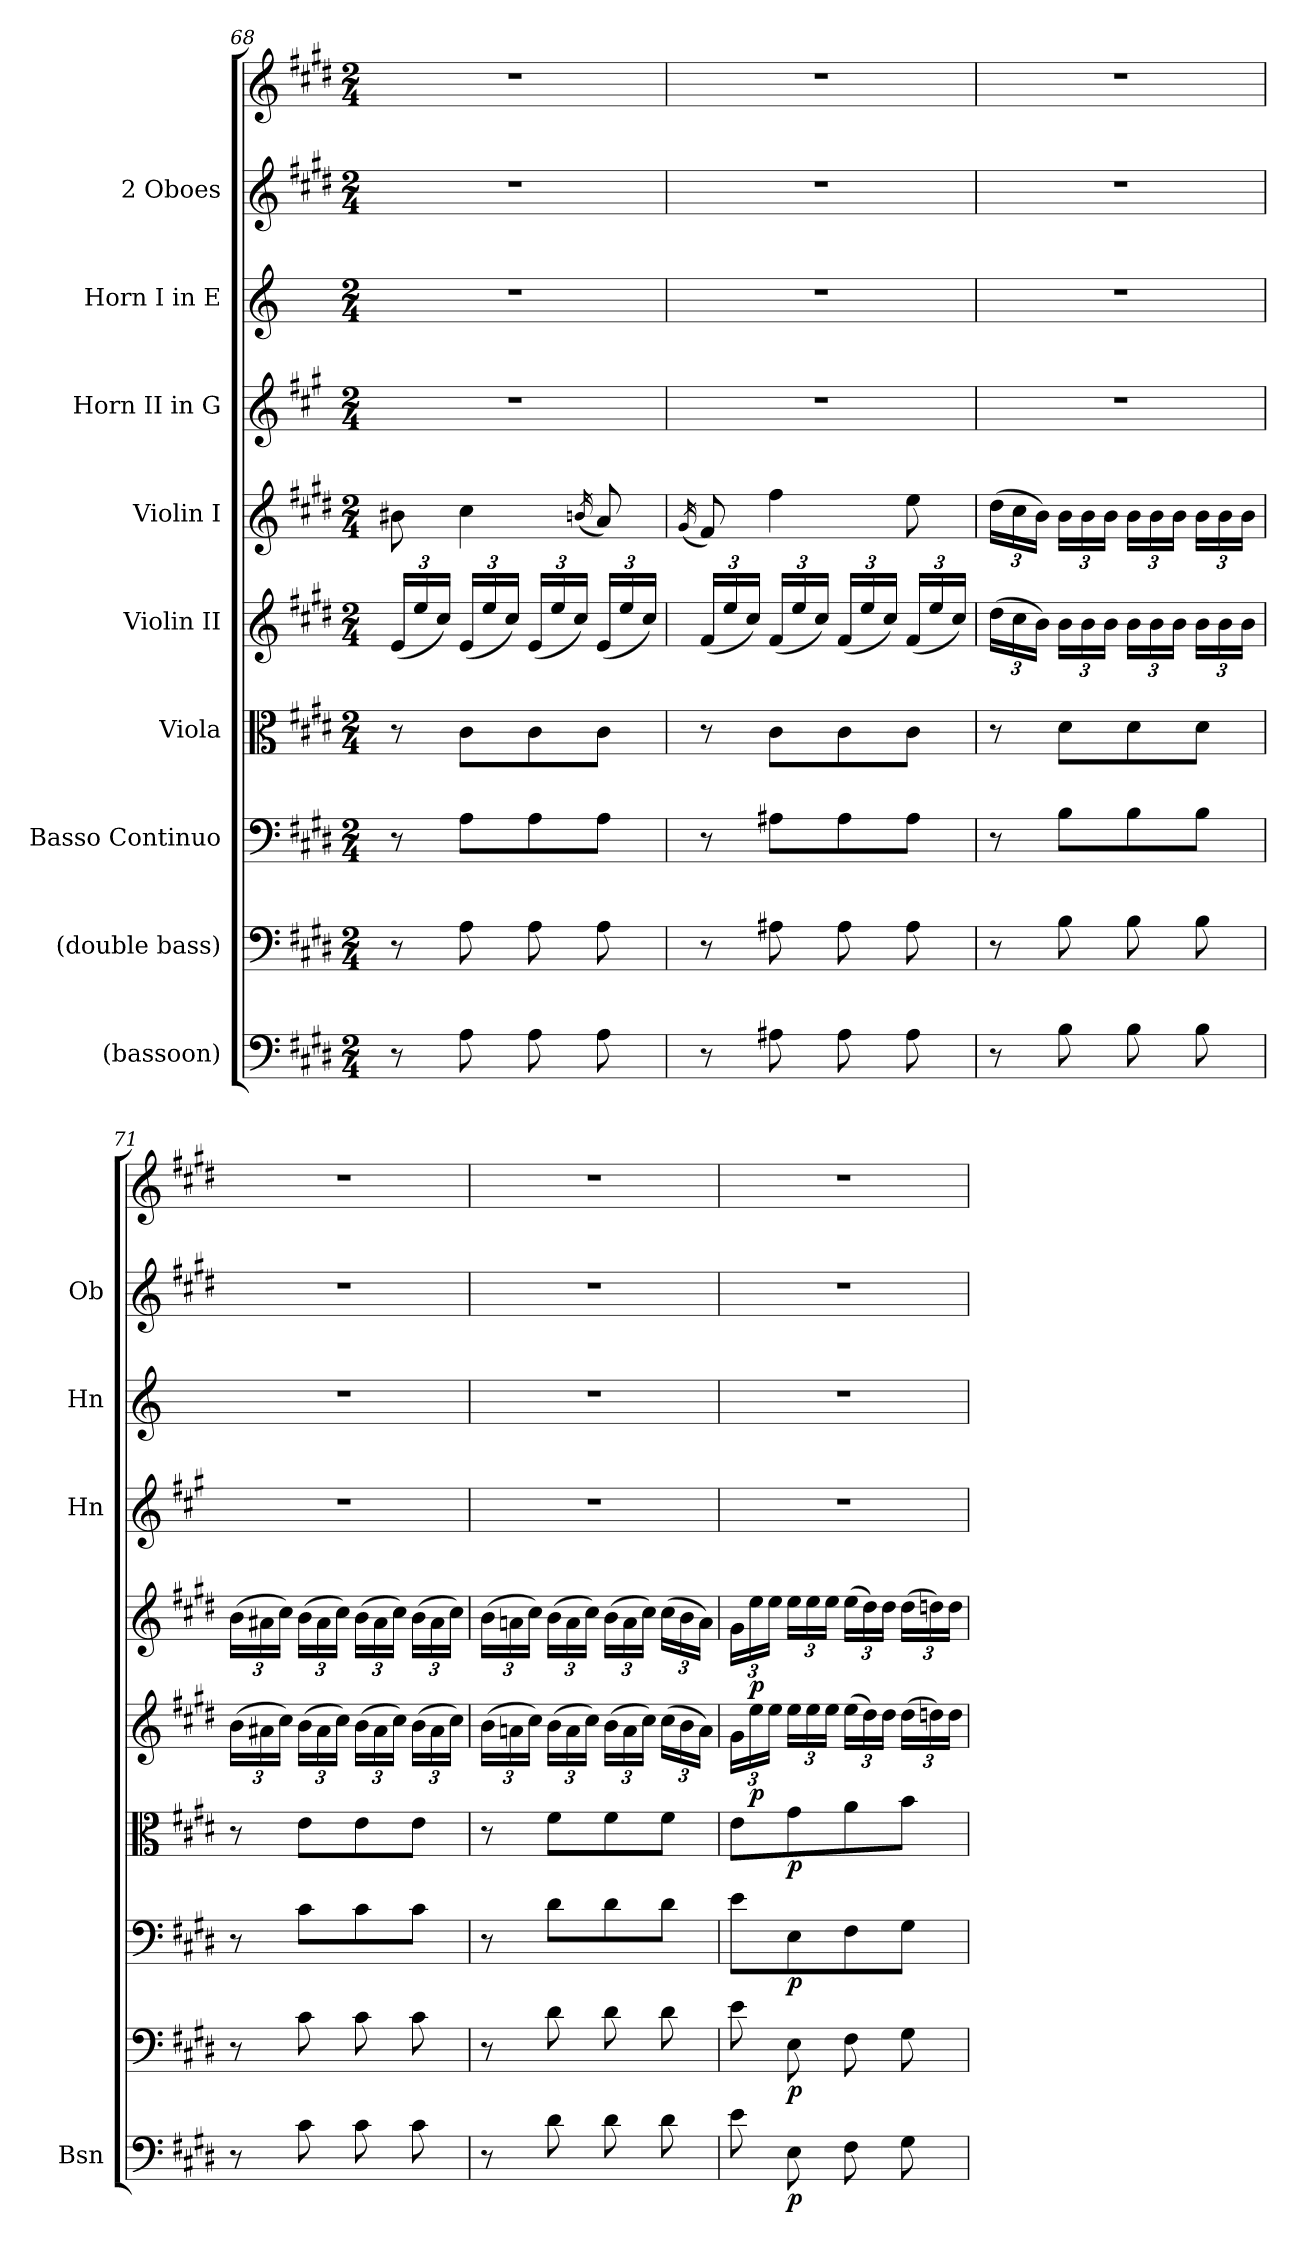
**kern	**dynam	**kern	**dynam	**kern	**dynam	**kern	**dynam	**kern	**dynam	**kern	**dynam	**kern	**kern	**kern	**kern
*part9	*part9	*part8	*part8	*part7	*part7	*part6	*part6	*part5	*part5	*part4	*part4	*part3	*part2	*part1	*part1
*staff10	*staff10	*staff9	*staff9	*staff8	*staff8	*staff7	*staff7	*staff6	*staff6	*staff5	*staff5	*staff4	*staff3	*staff2	*staff1
*I"(bassoon)	*	*I"(double bass)	*	*I"Basso Continuo	*	*I"Viola	*	*I"Violin II	*	*I"Violin I	*	*I"Horn II in G	*I"Horn I in E	*I"2 Oboes	*
*I'Bsn	*	*	*	*	*	*	*	*	*	*	*	*I'Hn	*I'Hn	*I'Ob	*
*clefF4	*	*clefF4	*	*clefF4	*	*clefC3	*	*clefG2	*	*clefG2	*	*clefG2	*clefG2	*clefG2	*clefG2
*	*	*ITrd7c12	*	*	*	*	*	*	*	*	*	*ITrd3c5	*ITrd5c8	*	*
*k[f#c#g#d#]	*	*k[f#c#g#d#]	*	*k[f#c#g#d#]	*	*k[f#c#g#d#]	*	*k[f#c#g#d#]	*	*k[f#c#g#d#]	*	*k[f#c#g#d#]	*k[f#c#g#d#]	*k[f#c#g#d#]	*k[f#c#g#d#]
*M2/4	*	*M2/4	*	*M2/4	*	*M2/4	*	*M2/4	*	*M2/4	*	*M2/4	*M2/4	*M2/4	*M2/4
*	*	*	*	*	*	*	*	*Xbrackettup	*	*	*	*	*	*	*
=68	=68	=68	=68	=68	=68	=68	=68	=68	=68	=68	=68	=68	=68	=68	=68
8r	.	8r	.	8r	.	8r	.	(<24e/LL	.	8b#X\	.	2r	2r	2r	2r
.	.	.	.	.	.	.	.	24ee/	.	.	.	.	.	.	.
.	.	.	.	.	.	.	.	24cc#/JJ)	.	.	.	.	.	.	.
8A\	.	8AA\	.	8A\L	.	8c#\L	.	(<24e/LL	.	4cc#\	.	.	.	.	.
.	.	.	.	.	.	.	.	24ee/	.	.	.	.	.	.	.
.	.	.	.	.	.	.	.	24cc#/JJ)	.	.	.	.	.	.	.
8A\	.	8AA\	.	8A\	.	8c#\	.	(<24e/LL	.	.	.	.	.	.	.
.	.	.	.	.	.	.	.	24ee/	.	.	.	.	.	.	.
.	.	.	.	.	.	.	.	24cc#/JJ)	.	.	.	.	.	.	.
.	.	.	.	.	.	.	.	.	.	(<16qbn/	.	.	.	.	.
8A\	.	8AA\	.	8A\J	.	8c#\J	.	(<24e/LL	.	8a/)	.	.	.	.	.
.	.	.	.	.	.	.	.	24ee/	.	.	.	.	.	.	.
.	.	.	.	.	.	.	.	24cc#/JJ)	.	.	.	.	.	.	.
=69	=69	=69	=69	=69	=69	=69	=69	=69	=69	=69	=69	=69	=69	=69	=69
.	.	.	.	.	.	.	.	.	.	(<16qg#/	.	.	.	.	.
8r	.	8r	.	8r	.	8r	.	(<24f#/LL	.	8f#/)	.	2r	2r	2r	2r
.	.	.	.	.	.	.	.	24ee/	.	.	.	.	.	.	.
.	.	.	.	.	.	.	.	24cc#/JJ)	.	.	.	.	.	.	.
8A#X\	.	8AA#X\	.	8A#X\L	.	8c#\L	.	(<24f#/LL	.	4ff#\	.	.	.	.	.
.	.	.	.	.	.	.	.	24ee/	.	.	.	.	.	.	.
.	.	.	.	.	.	.	.	24cc#/JJ)	.	.	.	.	.	.	.
8A#\	.	8AA#\	.	8A#\	.	8c#\	.	(<24f#/LL	.	.	.	.	.	.	.
.	.	.	.	.	.	.	.	24ee/	.	.	.	.	.	.	.
.	.	.	.	.	.	.	.	24cc#/JJ)	.	.	.	.	.	.	.
8A#\	.	8AA#\	.	8A#\J	.	8c#\J	.	(<24f#/LL	.	8ee\	.	.	.	.	.
.	.	.	.	.	.	.	.	24ee/	.	.	.	.	.	.	.
.	.	.	.	.	.	.	.	24cc#/JJ)	.	.	.	.	.	.	.
!!LO:PB:g=z
=70	=70	=70	=70	=70	=70	=70	=70	=70	=70	=70	=70	=70	=70	=70	=70
*	*	*	*	*	*	*	*	*	*	*Xbrackettup	*	*	*	*	*
8r	.	8r	.	8r	.	8r	.	(>24dd#\LL	.	(>24dd#\LL	.	2r	2r	2r	2r
.	.	.	.	.	.	.	.	24cc#\	.	24cc#\	.	.	.	.	.
.	.	.	.	.	.	.	.	24b\JJ)	.	24b\JJ)	.	.	.	.	.
8B\	.	8BB\	.	8B\L	.	8d#\L	.	24b\LL	.	24b\LL	.	.	.	.	.
.	.	.	.	.	.	.	.	24b\	.	24b\	.	.	.	.	.
.	.	.	.	.	.	.	.	24b\JJ	.	24b\JJ	.	.	.	.	.
8B\	.	8BB\	.	8B\	.	8d#\	.	24b\LL	.	24b\LL	.	.	.	.	.
.	.	.	.	.	.	.	.	24b\	.	24b\	.	.	.	.	.
.	.	.	.	.	.	.	.	24b\JJ	.	24b\JJ	.	.	.	.	.
8B\	.	8BB\	.	8B\J	.	8d#\J	.	24b\LL	.	24b\LL	.	.	.	.	.
.	.	.	.	.	.	.	.	24b\	.	24b\	.	.	.	.	.
.	.	.	.	.	.	.	.	24b\JJ	.	24b\JJ	.	.	.	.	.
=71	=71	=71	=71	=71	=71	=71	=71	=71	=71	=71	=71	=71	=71	=71	=71
8r	.	8r	.	8r	.	8r	.	(>24b\LL	.	(>24b\LL	.	2r	2r	2r	2r
.	.	.	.	.	.	.	.	24a#X\	.	24a#X\	.	.	.	.	.
.	.	.	.	.	.	.	.	24cc#\JJ)	.	24cc#\JJ)	.	.	.	.	.
8c#\	.	8C#\	.	8c#\L	.	8e\L	.	(>24b\LL	.	(>24b\LL	.	.	.	.	.
.	.	.	.	.	.	.	.	24a#\	.	24a#\	.	.	.	.	.
.	.	.	.	.	.	.	.	24cc#\JJ)	.	24cc#\JJ)	.	.	.	.	.
8c#\	.	8C#\	.	8c#\	.	8e\	.	(>24b\LL	.	(>24b\LL	.	.	.	.	.
.	.	.	.	.	.	.	.	24a#\	.	24a#\	.	.	.	.	.
.	.	.	.	.	.	.	.	24cc#\JJ)	.	24cc#\JJ)	.	.	.	.	.
8c#\	.	8C#\	.	8c#\J	.	8e\J	.	(>24b\LL	.	(>24b\LL	.	.	.	.	.
.	.	.	.	.	.	.	.	24a#\	.	24a#\	.	.	.	.	.
.	.	.	.	.	.	.	.	24cc#\JJ)	.	24cc#\JJ)	.	.	.	.	.
=72	=72	=72	=72	=72	=72	=72	=72	=72	=72	=72	=72	=72	=72	=72	=72
!	!	!	!	!	!	!	!	!	!LO:DY:b	!	!	!	!	!	!
!	!	!	!	!	!	!	!	!	!LO:DY:n=1:b	!	!LO:DY:b	!	!	!	!
!	!	!	!	!	!	!	!	!	!	!	!LO:DY:n=1:b	!	!	!	!
8r	.	8r	.	8r	.	8r	.	(>24b\LL	other-dynamics f	(>24b\LL	other-dynamics f	2r	2r	2r	2r
.	.	.	.	.	.	.	.	24an\	.	24an\	.	.	.	.	.
.	.	.	.	.	.	.	.	24cc#\JJ)	.	24cc#\JJ)	.	.	.	.	.
!	!LO:DY:b	!	!	!	!	!	!	!	!	!	!	!	!	!	!
!	!LO:DY:n=1:b	!	!LO:DY:b	!	!	!	!	!	!	!	!	!	!	!	!
!	!	!	!LO:DY:n=1:b	!	!LO:DY:b	!	!	!	!	!	!	!	!	!	!
!	!	!	!	!	!LO:DY:n=1:b	!	!LO:DY:b	!	!	!	!	!	!	!	!
!	!	!	!	!	!	!	!LO:DY:n=1:b	!	!	!	!	!	!	!	!
8d#\	other-dynamics f	8D#\	other-dynamics f	8d#\L	other-dynamics f	8f#\L	other-dynamics f	(>24b\LL	.	(>24b\LL	.	.	.	.	.
.	.	.	.	.	.	.	.	24a\	.	24a\	.	.	.	.	.
.	.	.	.	.	.	.	.	24cc#\JJ)	.	24cc#\JJ)	.	.	.	.	.
8d#\	.	8D#\	.	8d#\	.	8f#\	.	(>24b\LL	.	(>24b\LL	.	.	.	.	.
.	.	.	.	.	.	.	.	24a\	.	24a\	.	.	.	.	.
.	.	.	.	.	.	.	.	24cc#\JJ)	.	24cc#\JJ)	.	.	.	.	.
8d#\	.	8D#\	.	8d#\J	.	8f#\J	.	(>24cc#\LL	.	(>24cc#\LL	.	.	.	.	.
.	.	.	.	.	.	.	.	24b\	.	24b\	.	.	.	.	.
.	.	.	.	.	.	.	.	24a\JJ)	.	24a\JJ)	.	.	.	.	.
=73	=73	=73	=73	=73	=73	=73	=73	=73	=73	=73	=73	=73	=73	=73	=73
8e\	.	8E\	.	8e\L	.	8e\L	.	24g#\LL	.	24g#\LL	.	2r	2r	2r	2r
!	!	!	!	!	!	!	!	!	!LO:DY:b	!	!LO:DY:b	!	!	!	!
.	.	.	.	.	.	.	.	24ee\	p	24ee\	p	.	.	.	.
.	.	.	.	.	.	.	.	24ee\JJ	.	24ee\JJ	.	.	.	.	.
!	!LO:DY:b	!	!LO:DY:b	!	!LO:DY:b	!	!LO:DY:b	!	!	!	!	!	!	!	!
8E\	p	8EE\	p	8E\	p	8g#\	p	24ee\LL	.	24ee\LL	.	.	.	.	.
.	.	.	.	.	.	.	.	24ee\	.	24ee\	.	.	.	.	.
.	.	.	.	.	.	.	.	24ee\JJ	.	24ee\JJ	.	.	.	.	.
8F#\	.	8FF#\	.	8F#\	.	8a\	.	(>24ee\LL	.	(>24ee\LL	.	.	.	.	.
.	.	.	.	.	.	.	.	24dd#\)	.	24dd#\)	.	.	.	.	.
.	.	.	.	.	.	.	.	24dd#\JJ	.	24dd#\JJ	.	.	.	.	.
8G#\	.	8GG#\	.	8G#\J	.	8b\J	.	(>24dd#\LL	.	(>24dd#\LL	.	.	.	.	.
.	.	.	.	.	.	.	.	24ddn\)	.	24ddn\)	.	.	.	.	.
.	.	.	.	.	.	.	.	24dd\JJ	.	24dd\JJ	.	.	.	.	.
=	=	=	=	=	=	=	=	=	=	=	=	=	=	=	=
*-	*-	*-	*-	*-	*-	*-	*-	*-	*-	*-	*-	*-	*-	*-	*-
